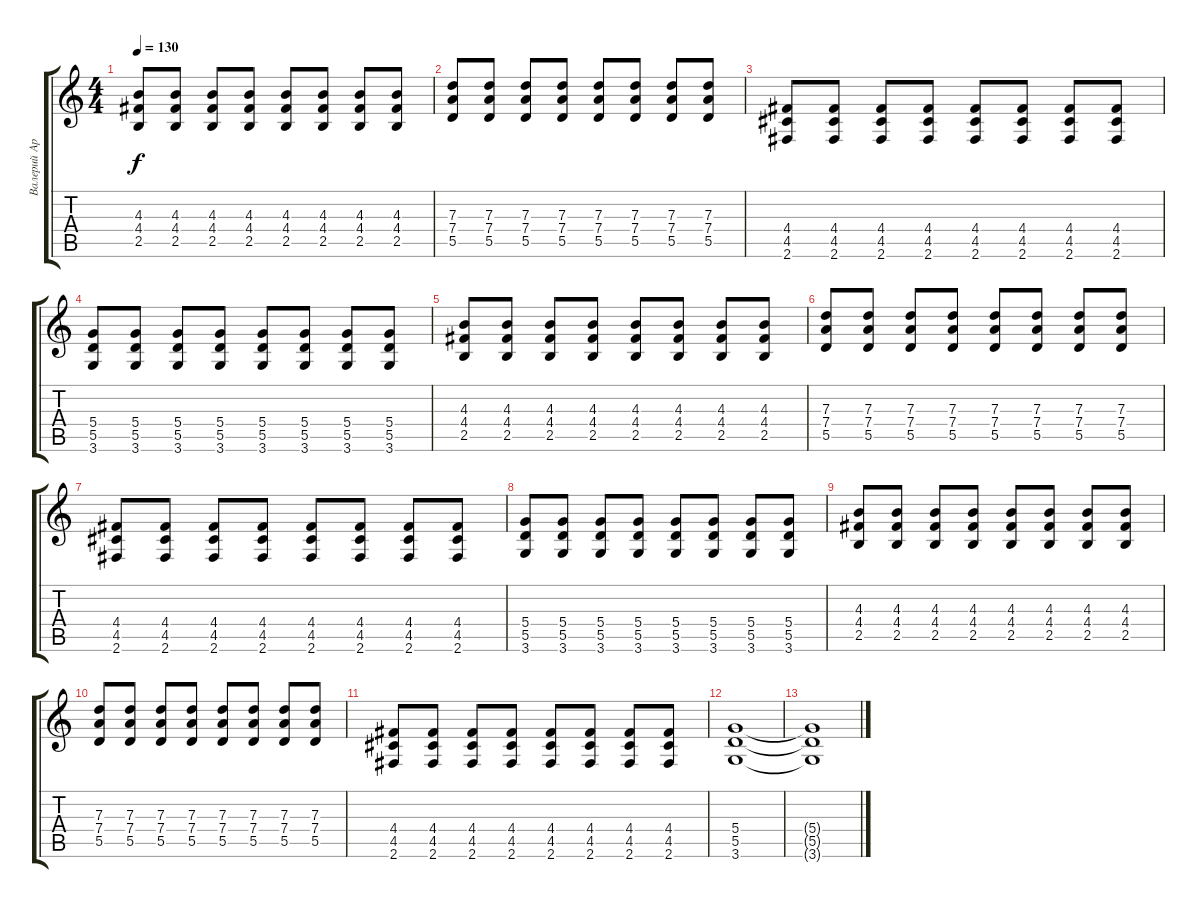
\track ("Валерий Аркадин" "Валерий Ар") {instrument distortionguitar}
\staff {score tabs}
\tuning (E4 B3 G3 D3 A2 E2) {hide}
\ts (4 4)
\tempo 130
\clef g2
\ks c
(4.3 4.4 2.5).8{dy f} (4.3 4.4 2.5).8 (4.3 4.4 2.5).8 (4.3 4.4 2.5).8 (4.3 4.4 2.5).8 (4.3 4.4 2.5).8 (4.3 4.4 2.5).8 (4.3 4.4 2.5).8 |
(7.3 7.4 5.5).8 (7.3 7.4 5.5).8 (7.3 7.4 5.5).8 (7.3 7.4 5.5).8 (7.3 7.4 5.5).8 (7.3 7.4 5.5).8 (7.3 7.4 5.5).8 (7.3 7.4 5.5).8 |
(4.4 4.5 2.6).8 (4.4 4.5 2.6).8 (4.4 4.5 2.6).8 (4.4 4.5 2.6).8 (4.4 4.5 2.6).8 (4.4 4.5 2.6).8 (4.4 4.5 2.6).8 (4.4 4.5 2.6).8 |
(5.4 5.5 3.6).8 (5.4 5.5 3.6).8 (5.4 5.5 3.6).8 (5.4 5.5 3.6).8 (5.4 5.5 3.6).8 (5.4 5.5 3.6).8 (5.4 5.5 3.6).8 (5.4 5.5 3.6).8 |
(4.3 4.4 2.5).8 (4.3 4.4 2.5).8 (4.3 4.4 2.5).8 (4.3 4.4 2.5).8 (4.3 4.4 2.5).8 (4.3 4.4 2.5).8 (4.3 4.4 2.5).8 (4.3 4.4 2.5).8 |
(7.3 7.4 5.5).8 (7.3 7.4 5.5).8 (7.3 7.4 5.5).8 (7.3 7.4 5.5).8 (7.3 7.4 5.5).8 (7.3 7.4 5.5).8 (7.3 7.4 5.5).8 (7.3 7.4 5.5).8 |
(4.4 4.5 2.6).8 (4.4 4.5 2.6).8 (4.4 4.5 2.6).8 (4.4 4.5 2.6).8 (4.4 4.5 2.6).8 (4.4 4.5 2.6).8 (4.4 4.5 2.6).8 (4.4 4.5 2.6).8 |
(5.4 5.5 3.6).8 (5.4 5.5 3.6).8 (5.4 5.5 3.6).8 (5.4 5.5 3.6).8 (5.4 5.5 3.6).8 (5.4 5.5 3.6).8 (5.4 5.5 3.6).8 (5.4 5.5 3.6).8 |
(4.3 4.4 2.5).8 (4.3 4.4 2.5).8 (4.3 4.4 2.5).8 (4.3 4.4 2.5).8 (4.3 4.4 2.5).8 (4.3 4.4 2.5).8 (4.3 4.4 2.5).8 (4.3 4.4 2.5).8 |
(7.3 7.4 5.5).8 (7.3 7.4 5.5).8 (7.3 7.4 5.5).8 (7.3 7.4 5.5).8 (7.3 7.4 5.5).8 (7.3 7.4 5.5).8 (7.3 7.4 5.5).8 (7.3 7.4 5.5).8 |
(4.4 4.5 2.6).8 (4.4 4.5 2.6).8 (4.4 4.5 2.6).8 (4.4 4.5 2.6).8 (4.4 4.5 2.6).8 (4.4 4.5 2.6).8 (4.4 4.5 2.6).8 (4.4 4.5 2.6).8 |
(5.4 5.5 3.6).1 |
(5.4{t} 5.5{t} 3.6{t}).1
